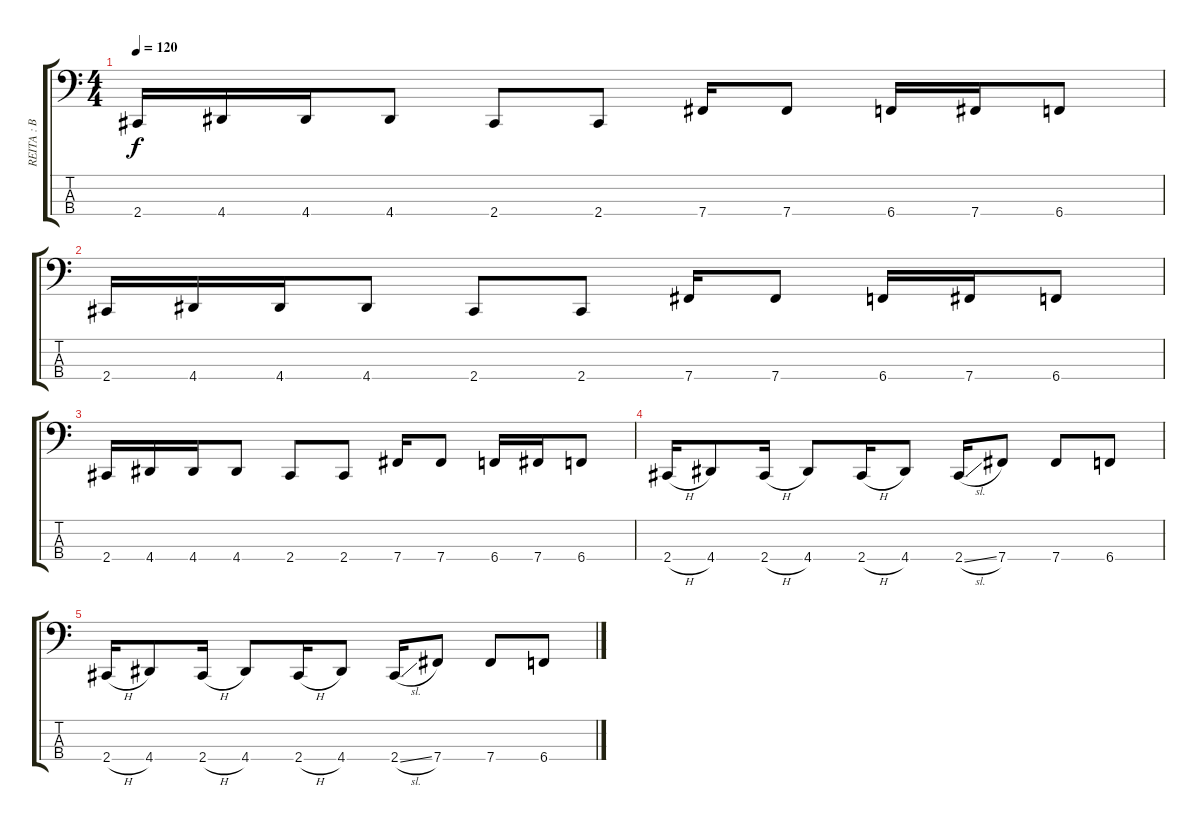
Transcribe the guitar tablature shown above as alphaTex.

\track ("REITA : B a s S" "REITA : B ") {instrument electricbasspick}
\staff {score tabs}
\tuning (E2 B1 Gb1 B0) {hide}
\ts (4 4)
\tempo 120
\clef f4
\ks c
2.4.16{dy f} 4.4.16 4.4.16 4.4.8 2.4.8 2.4.8 7.4.16 7.4.8 6.4.16 7.4.16 6.4.8 |
2.4.16 4.4.16 4.4.16 4.4.8 2.4.8 2.4.8 7.4.16 7.4.8 6.4.16 7.4.16 6.4.8 |
2.4.16 4.4.16 4.4.16 4.4.8 2.4.8 2.4.8 7.4.16 7.4.8 6.4.16 7.4.16 6.4.8 |
2.4{h}.16 4.4.8 2.4{h}.16 4.4.8 2.4{h}.16 4.4.8 2.4{sl}.16 7.4.8 7.4.8 6.4.8 |
2.4{h}.16 4.4.8 2.4{h}.16 4.4.8 2.4{h}.16 4.4.8 2.4{sl}.16 7.4.8 7.4.8 6.4.8
